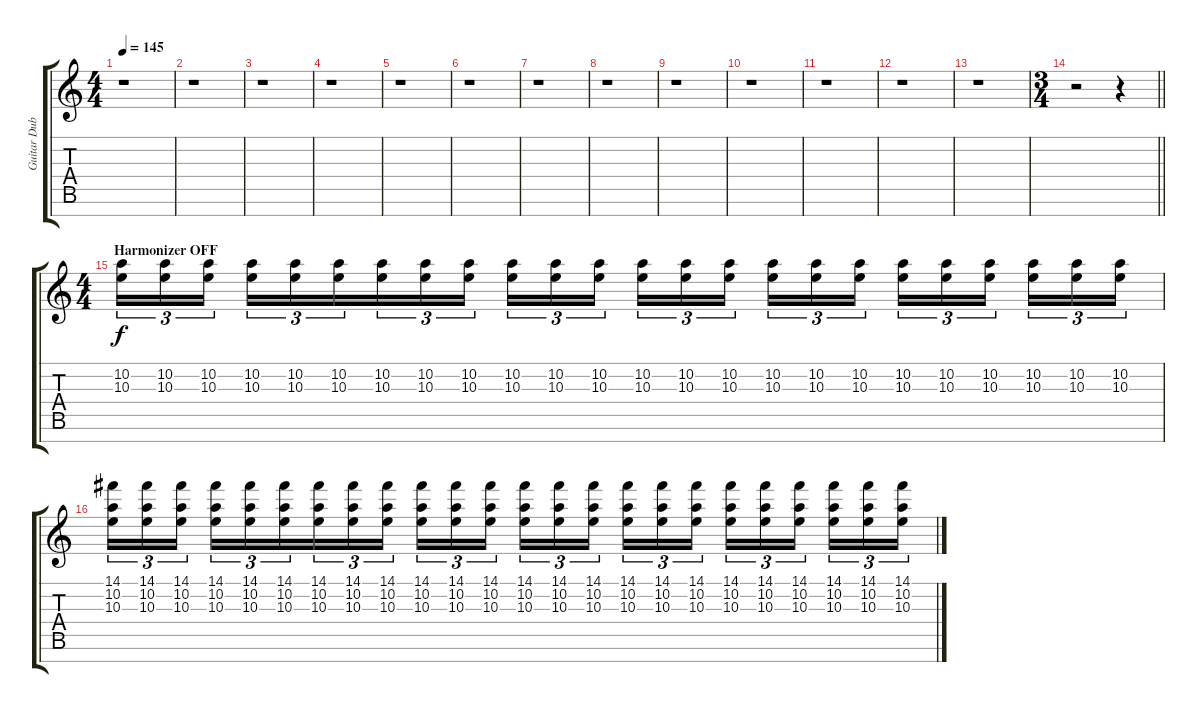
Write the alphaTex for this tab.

\track ("Guitar Dub" "Guitar Dub") {instrument distortionguitar}
\staff {score tabs}
\tuning (E4 B3 Gb3 E3 B2 E2 B1) {hide}
\ts (4 4)
\tempo 145
\clef g2
\ks c
r.1{dy f} |
r.1 |
r.1 |
r.1 |
r.1 |
r.1 |
r.1 |
r.1 |
r.1 |
r.1 |
r.1 |
r.1 |
r.1 |
\ts (3 4)
\barLineRight lightlight
r.2 r.4 |
\ts (4 4)
\section ("" "Harmonizer OFF")
(10.2 10.3).16{tu (3 2)} (10.2 10.3).16{tu (3 2)} (10.2 10.3).16{tu (3 2) beam splitsecondary} (10.2 10.3).16{tu (3 2) beam merge} (10.2 10.3).16{tu (3 2)} (10.2 10.3).16{tu (3 2) beam merge} (10.2 10.3).16{tu (3 2)} (10.2 10.3).16{tu (3 2)} (10.2 10.3).16{tu (3 2) beam splitsecondary} (10.2 10.3).16{tu (3 2) beam merge} (10.2 10.3).16{tu (3 2) beam merge} (10.2 10.3).16{tu (3 2)} (10.2 10.3).16{tu (3 2)} (10.2 10.3).16{tu (3 2)} (10.2 10.3).16{tu (3 2) beam splitsecondary} (10.2 10.3).16{tu (3 2) beam merge} (10.2 10.3).16{tu (3 2)} (10.2 10.3).16{tu (3 2)} (10.2 10.3).16{tu (3 2)} (10.2 10.3).16{tu (3 2)} (10.2 10.3).16{tu (3 2) beam splitsecondary} (10.2 10.3).16{tu (3 2)} (10.2 10.3).16{tu (3 2) beam merge} (10.2 10.3).16{tu (3 2)} |
(14.1 10.2 10.3).16{tu (3 2)} (14.1 10.2 10.3).16{tu (3 2)} (14.1 10.2 10.3).16{tu (3 2) beam splitsecondary} (14.1 10.2 10.3).16{tu (3 2) beam merge} (14.1 10.2 10.3).16{tu (3 2)} (14.1 10.2 10.3).16{tu (3 2) beam merge} (14.1 10.2 10.3).16{tu (3 2)} (14.1 10.2 10.3).16{tu (3 2)} (14.1 10.2 10.3).16{tu (3 2) beam splitsecondary} (14.1 10.2 10.3).16{tu (3 2) beam merge} (14.1 10.2 10.3).16{tu (3 2) beam merge} (14.1 10.2 10.3).16{tu (3 2)} (14.1 10.2 10.3).16{tu (3 2)} (14.1 10.2 10.3).16{tu (3 2)} (14.1 10.2 10.3).16{tu (3 2) beam splitsecondary} (14.1 10.2 10.3).16{tu (3 2) beam merge} (14.1 10.2 10.3).16{tu (3 2)} (14.1 10.2 10.3).16{tu (3 2)} (14.1 10.2 10.3).16{tu (3 2)} (14.1 10.2 10.3).16{tu (3 2)} (14.1 10.2 10.3).16{tu (3 2) beam splitsecondary} (14.1 10.2 10.3).16{tu (3 2)} (14.1 10.2 10.3).16{tu (3 2) beam merge} (14.1 10.2 10.3).16{tu (3 2)}
